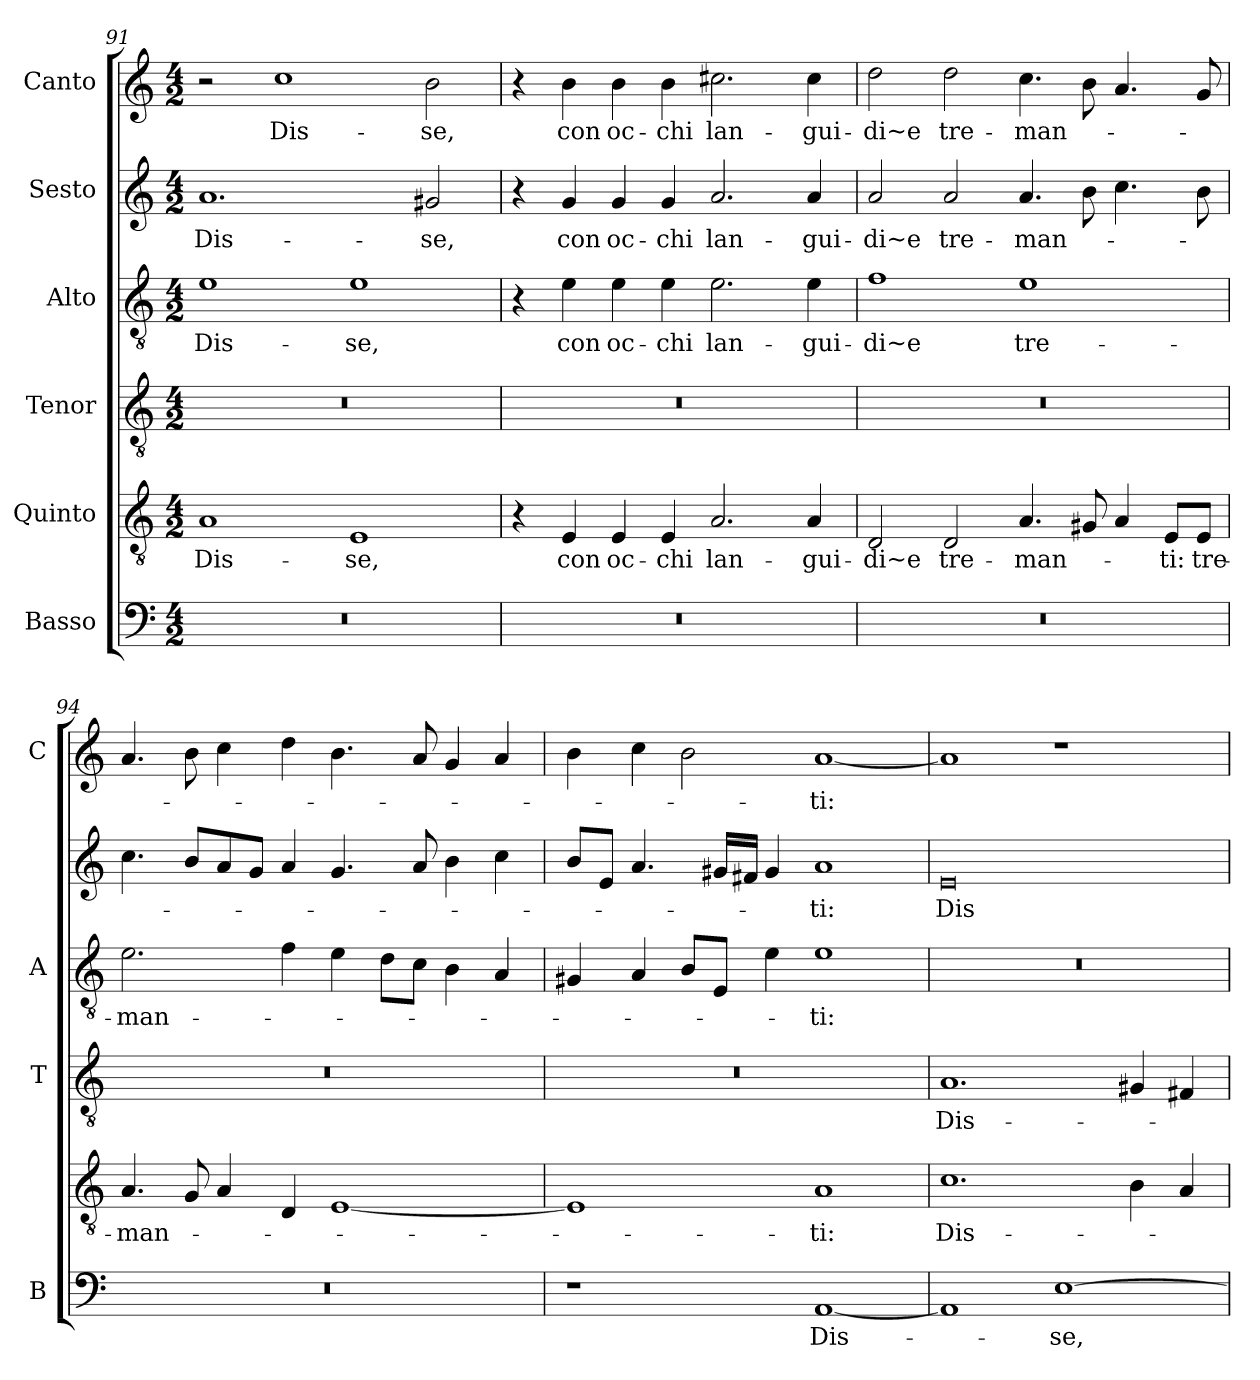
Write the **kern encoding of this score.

**kern	**text	**kern	**text	**kern	**text	**kern	**text	**kern	**text	**kern	**text
*part6	*part6	*part5	*part5	*part4	*part4	*part3	*part3	*part2	*part2	*part1	*part1
*staff6	*staff6	*staff5	*staff5	*staff4	*staff4	*staff3	*staff3	*staff2	*staff2	*staff1	*staff1
*I"Basso	*	*I"Quinto	*	*I"Tenor	*	*I"Alto	*	*I"Sesto	*	*I"Canto	*
*I'B	*	*	*	*I'T	*	*I'A	*	*	*	*I'C	*
*clefF4	*	*clefGv2	*	*clefGv2	*	*clefGv2	*	*clefG2	*	*clefG2	*
*k[]	*	*k[]	*	*k[]	*	*k[]	*	*k[]	*	*k[]	*
*C:	*	*C:	*	*C:	*	*C:	*	*C:	*	*C:	*
*M4/2	*	*M4/2	*	*M4/2	*	*M4/2	*	*M4/2	*	*M4/2	*
=91	=91	=91	=91	=91	=91	=91	=91	=91	=91	=91	=91
!	!	!	!LO:LY:b	!	!	!	!LO:LY:b	!	!LO:LY:b	!	!
0r	.	1A	Dis-	0r	.	1e	Dis-	1.a	Dis-	2r	.
!	!	!	!	!	!	!	!	!	!	!	!LO:LY:b
.	.	.	.	.	.	.	.	.	.	1cc	Dis-
!	!	!	!LO:LY:b	!	!	!	!LO:LY:b	!	!	!	!
.	.	1E	-se,	.	.	1e	-se,	.	.	.	.
!	!	!	!	!	!	!	!	!	!LO:LY:b	!	!LO:LY:b
.	.	.	.	.	.	.	.	2g#X/	-se,	2b\	-se,
=92	=92	=92	=92	=92	=92	=92	=92	=92	=92	=92	=92
0r	.	4r	.	0r	.	4r	.	4r	.	4r	.
!	!	!	!LO:LY:b	!	!	!	!LO:LY:b	!	!LO:LY:b	!	!LO:LY:b
.	.	4E/	con	.	.	4e\	con	4g/	con	4b\	con
!	!	!	!LO:LY:b	!	!	!	!LO:LY:b	!	!LO:LY:b	!	!LO:LY:b
.	.	4E/	oc-	.	.	4e\	oc-	4g/	oc-	4b\	oc-
!	!	!	!LO:LY:b	!	!	!	!LO:LY:b	!	!LO:LY:b	!	!LO:LY:b
.	.	4E/	-chi	.	.	4e\	-chi	4g/	-chi	4b\	-chi
!	!	!	!LO:LY:b	!	!	!	!LO:LY:b	!	!LO:LY:b	!	!LO:LY:b
.	.	2.A/	lan-	.	.	2.e\	lan-	2.a/	lan-	2.cc#X\	lan-
!	!	!	!LO:LY:b	!	!	!	!LO:LY:b	!	!LO:LY:b	!	!LO:LY:b
.	.	4A/	-gui-	.	.	4e\	-gui-	4a/	-gui-	4cc#\	-gui-
=93	=93	=93	=93	=93	=93	=93	=93	=93	=93	=93	=93
!	!	!	!LO:LY:b	!	!	!	!LO:LY:b	!	!LO:LY:b	!	!LO:LY:b
0r	.	2D/	-di~e	0r	.	1f	-di~e	2a/	-di~e	2dd\	-di~e
!	!	!	!LO:LY:b	!	!	!	!	!	!LO:LY:b	!	!LO:LY:b
.	.	2D/	tre-	.	.	.	.	2a/	tre-	2dd\	tre-
!	!	!	!LO:LY:b	!	!	!	!LO:LY:b	!	!LO:LY:b	!	!LO:LY:b
.	.	4.A/	-man-	.	.	1e	tre-	4.a/	-man-	4.cc\	-man-
.	.	8G#X/	.	.	.	.	.	8b\	.	8b\	.
.	.	4A/	.	.	.	.	.	4.cc\	.	4.a/	.
!	!	!	!LO:LY:b	!	!	!	!	!	!	!	!
.	.	8E/L	-ti:	.	.	.	.	.	.	.	.
!	!	!	!LO:LY:b	!	!	!	!	!	!	!	!
.	.	8E/J	tre-	.	.	.	.	8b\	.	8g/	.
!!LO:LB:g=z
=94	=94	=94	=94	=94	=94	=94	=94	=94	=94	=94	=94
!	!	!	!LO:LY:b	!	!	!	!LO:LY:b	!	!	!	!
0r	.	4.A/	-man-	0r	.	2.e\	-man-	4.cc\	.	4.a/	.
.	.	8G/	.	.	.	.	.	8b/L	.	8b\	.
.	.	4A/	.	.	.	.	.	8a/	.	4cc\	.
.	.	.	.	.	.	.	.	8g/J	.	.	.
.	.	4D/	.	.	.	4f\	.	4a/	.	4dd\	.
.	.	[1E	.	.	.	4e\	.	4.g/	.	4.b\	.
.	.	.	.	.	.	8d\L	.	.	.	.	.
.	.	.	.	.	.	8c\J	.	8a/	.	8a/	.
.	.	.	.	.	.	4B\	.	4b\	.	4g/	.
.	.	.	.	.	.	4A/	.	4cc\	.	4a/	.
=95	=95	=95	=95	=95	=95	=95	=95	=95	=95	=95	=95
1r	.	1E]	.	0r	.	4G#X/	.	8b/L	.	4b\	.
.	.	.	.	.	.	.	.	8e/J	.	.	.
.	.	.	.	.	.	4A/	.	4.a/	.	4cc\	.
.	.	.	.	.	.	8B/L	.	.	.	2b\	.
.	.	.	.	.	.	8E/J	.	16g#X/LL	.	.	.
.	.	.	.	.	.	.	.	16f#X/JJ	.	.	.
.	.	.	.	.	.	4e\	.	4g#/	.	.	.
!	!LO:LY:b	!	!LO:LY:b	!	!	!	!LO:LY:b	!	!LO:LY:b	!	!LO:LY:b
[1AA	Dis-	1A	-ti:	.	.	1e	-ti:	1a	-ti:	[1a	-ti:
=96	=96	=96	=96	=96	=96	=96	=96	=96	=96	=96	=96
!	!	!	!LO:LY:b	!	!LO:LY:b	!	!	!	!LO:LY:b	!	!
1AA]	.	1.c	Dis-	1.A	Dis-	0r	.	0e	Dis-	1a]	.
!	!LO:LY:b	!	!	!	!	!	!	!	!	!	!
[1E	-se,	.	.	.	.	.	.	.	.	1r	.
.	.	4B\	.	4G#X/	.	.	.	.	.	.	.
.	.	4A/	.	4F#X/	.	.	.	.	.	.	.
=	=	=	=	=	=	=	=	=	=	=	=
*-	*-	*-	*-	*-	*-	*-	*-	*-	*-	*-	*-
